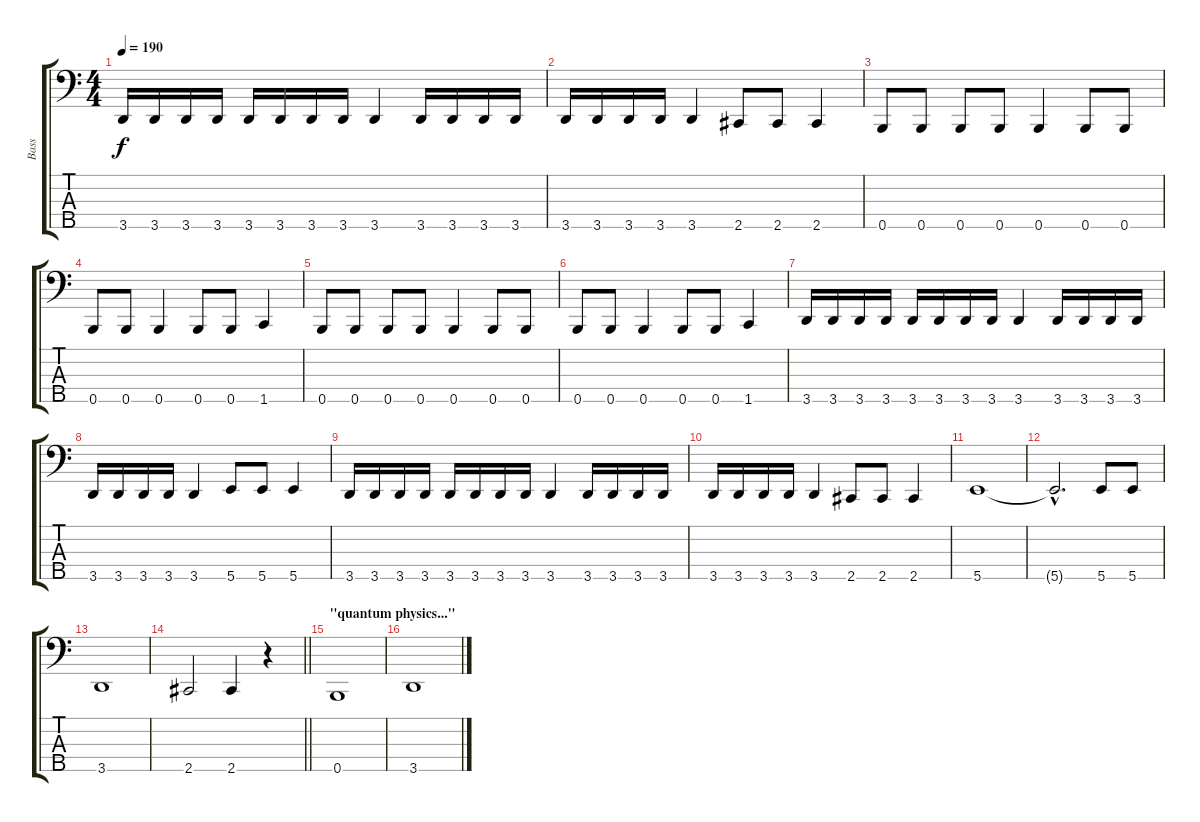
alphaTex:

\track ("Bass" "Bass") {instrument electricbassfinger}
\staff {score tabs}
\tuning (G2 D2 A1 E1 B0) {hide}
\ts (4 4)
\tempo 190
\clef f4
\ks c
3.5.16{dy f} 3.5.16 3.5.16 3.5.16 3.5.16 3.5.16 3.5.16 3.5.16 3.5.4 3.5.16 3.5.16 3.5.16 3.5.16 |
3.5.16 3.5.16 3.5.16 3.5.16 3.5.4 2.5.8 2.5.8 2.5.4 |
0.5.8 0.5.8 0.5.8 0.5.8 0.5.4 0.5.8 0.5.8 |
0.5.8 0.5.8 0.5.4 0.5.8 0.5.8 1.5.4 |
0.5.8 0.5.8 0.5.8 0.5.8 0.5.4 0.5.8 0.5.8 |
0.5.8 0.5.8 0.5.4 0.5.8 0.5.8 1.5.4 |
3.5.16 3.5.16 3.5.16 3.5.16 3.5.16 3.5.16 3.5.16 3.5.16 3.5.4 3.5.16 3.5.16 3.5.16 3.5.16 |
3.5.16 3.5.16 3.5.16 3.5.16 3.5.4 5.5.8 5.5.8 5.5.4 |
3.5.16 3.5.16 3.5.16 3.5.16 3.5.16 3.5.16 3.5.16 3.5.16 3.5.4 3.5.16 3.5.16 3.5.16 3.5.16 |
3.5.16 3.5.16 3.5.16 3.5.16 3.5.4 2.5.8 2.5.8 2.5.4 |
5.5.1 |
5.5{hac t}.2{d} 5.5.8 5.5.8 |
3.5.1 |
\barLineRight lightlight
2.5.2 2.5.4 r.4 |
\section ("" "\"quantum physics...\"")
0.5.1 |
3.5.1
